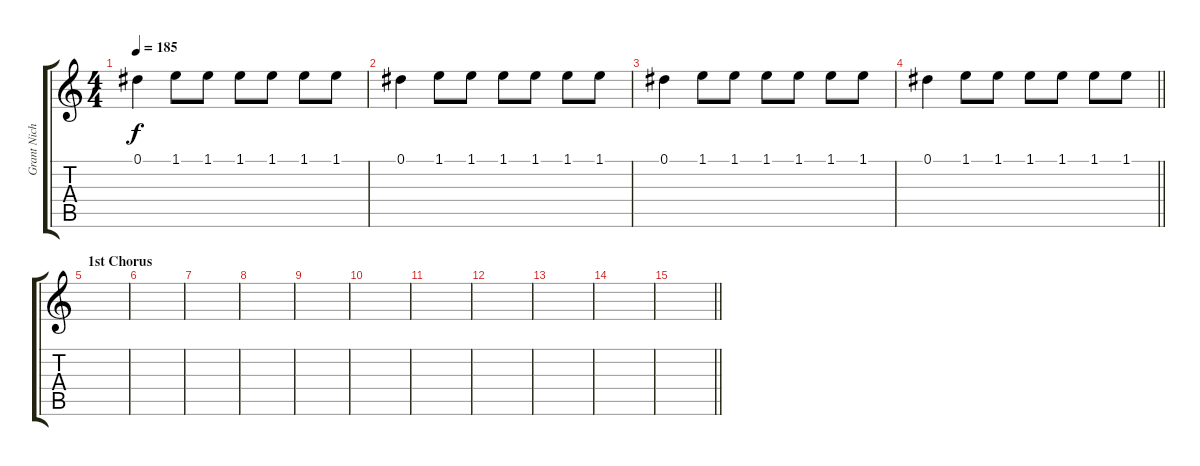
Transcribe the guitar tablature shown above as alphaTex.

\track ("Grant Nicholas(Lead Guitar)" "Grant Nich") {instrument distortionguitar}
\staff {score tabs}
\tuning (Eb4 Bb3 Gb3 Db3 Ab2 Eb2) {hide}
\ts (4 4)
\tempo 185
\clef g2
\ks c
0.1.4{dy f} 1.1.8 1.1.8 1.1.8 1.1.8 1.1.8 1.1.8 |
0.1.4 1.1.8 1.1.8 1.1.8 1.1.8 1.1.8 1.1.8 |
0.1.4 1.1.8 1.1.8 1.1.8 1.1.8 1.1.8 1.1.8 |
\barLineRight lightlight
0.1.4 1.1.8 1.1.8 1.1.8 1.1.8 1.1.8 1.1.8 |
\section ("" "1st Chorus")
|
|
|
|
|
|
|
|
|
|
\barLineRight lightlight
